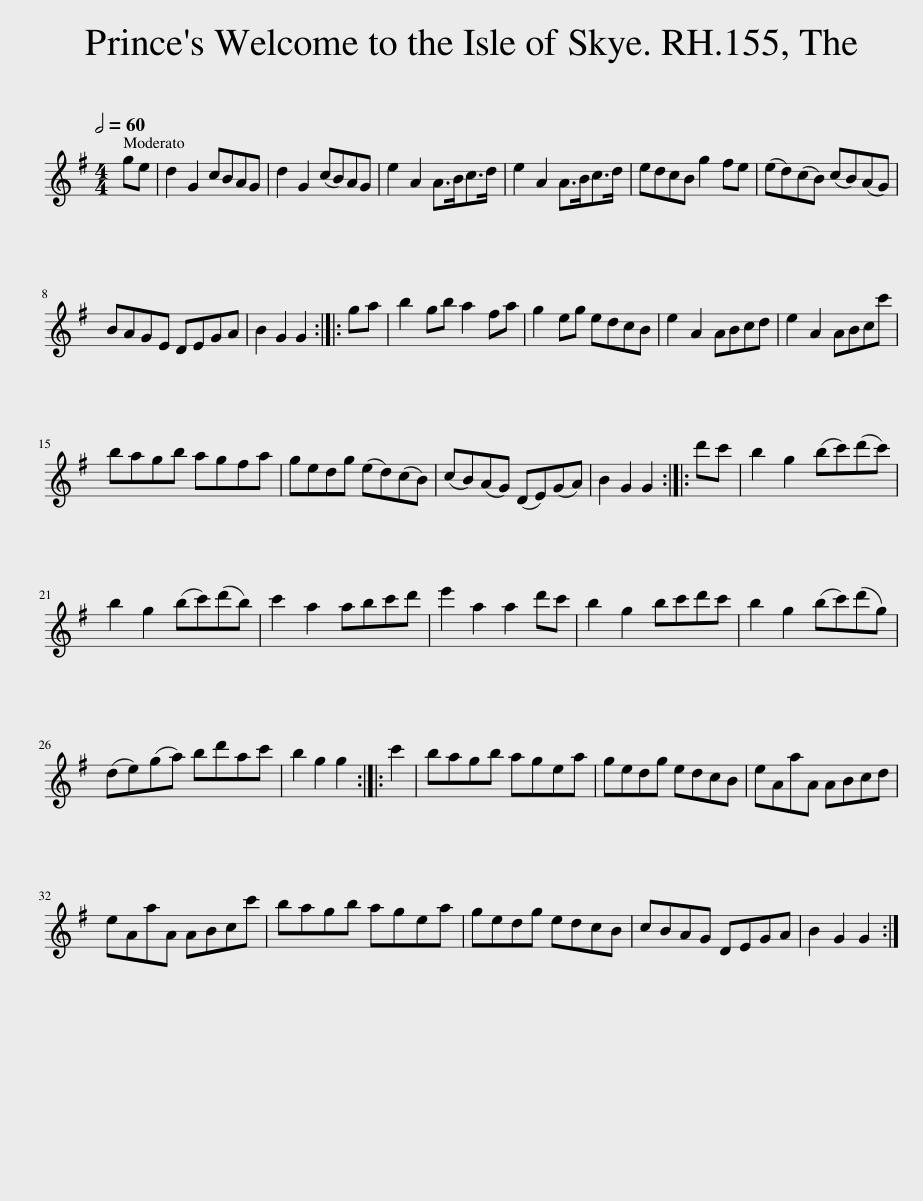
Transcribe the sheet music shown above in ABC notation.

X:1
L:1/8
Q:1/2=60
M:4/4
I:linebreak $
K:G
V:1 treble
V:1
 ge | d2 G2 cBAG | d2 G2 (cB)AG | e2 A2 A>Bc>d | e2 A2 A>Bc>d | %5
 edcB g2 fe | (ed)(cB) (cB)(AG) |$ BAGE DEGA | B2 G2 G2 :: ga | %10
 b2 gb a2 fa | g2 eg edcB | e2 A2 ABcd | e2 A2 ABcc' |$ bagb agfa | %15
 gedg (ed)(cB) | (cB)(AG) (DE)(GA) | B2 G2 G2 :: d'c' | b2 g2 (bc')(d'c') |$ %20
 b2 g2 (bc')(d'b) | c'2 a2 abc'd' | e'2 a2 a2 d'c' | b2 g2 bc'd'c' | b2 g2 (bc')(d'g) |$ %25
 (de)(ga) bd'ac' | b2 g2 g2 :: c'2 | bagb agea | gedg edcB | %30
 eAaA ABcd |$ eAaA ABcc' | bagb agea | gedg edcB | cBAG DEGA | %35
 B2 G2 G2 :| %36
